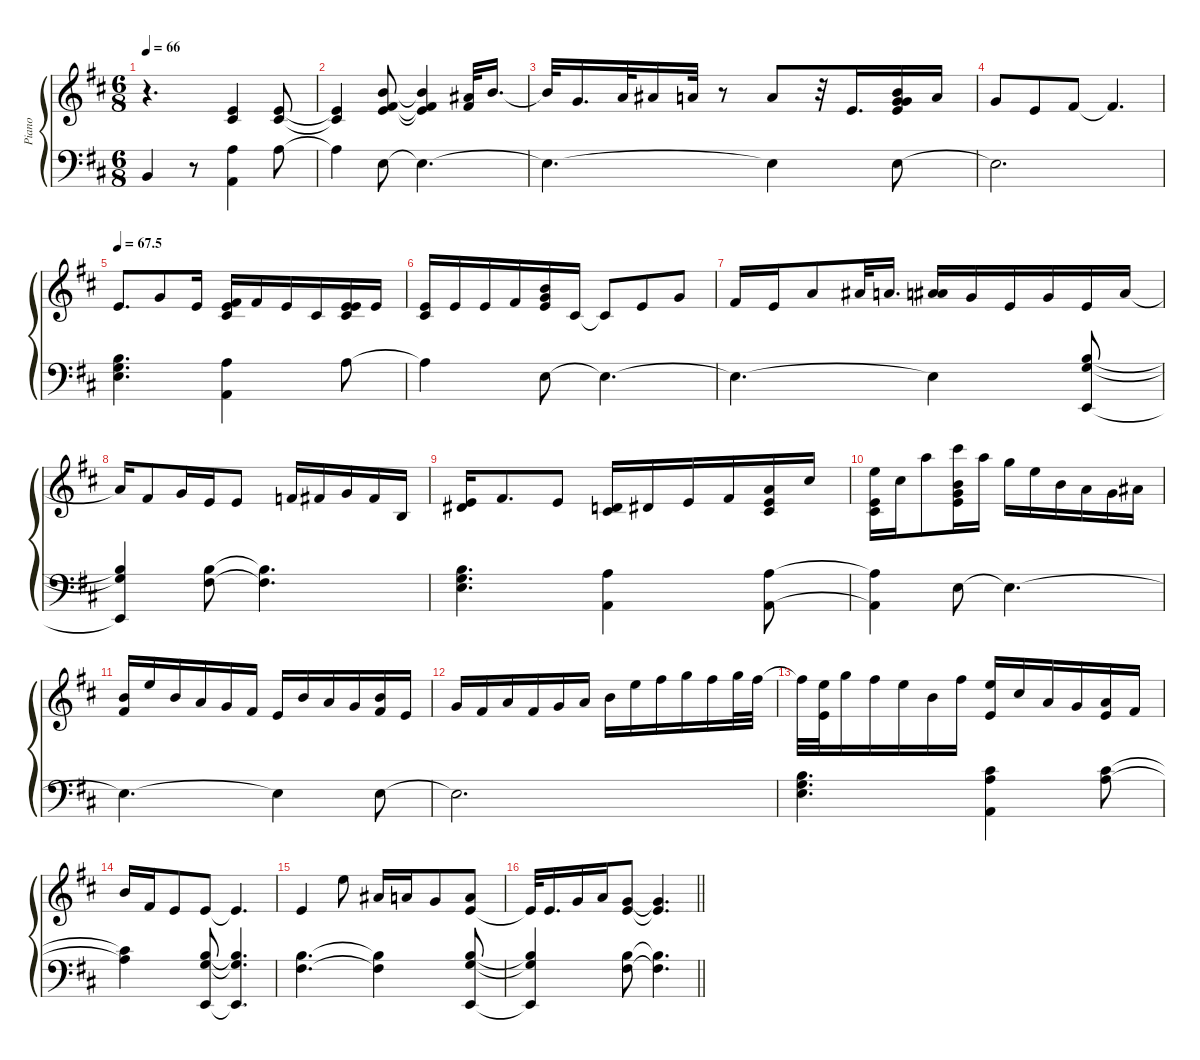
\defaultSystemsLayout 4
\hideDynamics
\bracketExtendMode groupsimilarinstruments
\firstSystemTrackNameMode fullname
\otherSystemsTrackNameOrientation horizontal
\track ("Piano" "el.pno.") {defaultSystemsLayout 8 instrument electricpiano1}
\staff {score}
\tuning (E4 B3 G3 D3 A2 E2)
\ts (6 8)
\tempo 66
\clef g2
\ks bminor
r.4{d dy ff beam Down} (2.2{acc #} 0.1{acc forcenatural}).4{dy f beam Up} (2.2{acc #} 0.1{acc forcenatural}).8{dy mp beam Up} |
(2.2{t acc #} 0.1{t acc forcenatural}).4{beam Up} (12.2{acc forcenatural} 11.3{acc #} 0.1{acc forcenatural}).8{dy f beam Up} (11.3{t acc #} 0.1{t acc forcenatural} 12.2{t acc forcenatural}).4{beam Up} (11.3{acc #} 11.2{acc #}).32{beam Up} 12.2{acc forcenatural}.16{d beam Up} |
12.2{t acc forcenatural}.32{beam Up} 12.3{acc forcenatural}.16{d beam Up} 10.2{acc forcenatural}.32{beam Up} 11.2{acc #}.16{beam Up} 10.2{acc forcenatural}.32{beam Up} r.8{beam Up} 10.2{acc forcenatural}.8{beam Up} r.32{beam Up} 0.1{acc forcenatural}.16{d dy pp beam Up} (8.2{acc forcenatural} 0.1{acc forcenatural} 12.3{acc forcenatural} 21.4{acc forcenatural}).16{dy ff beam Up} 24.5{acc forcenatural}.16{dy f beam Up} |
22.5{acc forcenatural}.8{beam Up} 0.1{acc forcenatural}.8{dy mf beam Up} 21.5{acc #}.8{dy f beam Up} 21.5{t acc #}.4{d beam Up} |
\tempo
67.5 5.2{acc forcenatural}.8{d beam Up} 3.1{acc forcenatural}.8{beam Up} 0.1{acc forcenatural}.16{dy p beam Up} (7.2{acc #} 0.1{acc forcenatural} 6.3{acc #}).16{dy fff beam Up} 7.2{acc #}.16{dy f beam Up} 0.1{acc forcenatural}.16{beam Up} 6.3{acc #}.16{dy mp beam Up} (0.1{acc forcenatural} 5.2{acc forcenatural} 6.3{acc #}).16{dy mf beam Up} 0.1{acc forcenatural}.16{beam Up} |
(6.3{acc #} 0.1{acc forcenatural}).16{beam Up} 0.1{acc forcenatural}.16{beam Up} 0.1{acc forcenatural}.16{beam Up} 7.2{acc #}.16{beam Up} (14.4{acc forcenatural} 12.3{acc forcenatural} 12.2{acc forcenatural}).16{dy ff beam Up} 11.4{acc #}.16{dy mf beam Up} 11.4{t acc #}.8{beam Up} 0.1{acc forcenatural}.8{beam Up} 12.3{acc forcenatural}.8{beam Up} |
16.4{acc #}.16{beam Up} 0.1{acc forcenatural}.16{beam Up} 14.3{acc forcenatural}.8{dy fff beam Up} 15.3{acc #}.32{dy mf beam Up} 14.3{acc forcenatural}.16{d beam Up} (15.3{acc #} 10.2{acc forcenatural}).16{beam Up} 12.3{acc forcenatural}.16{dy f beam Up} 0.1{acc forcenatural}.16{beam Up} 3.1{acc forcenatural}.16{dy fff beam Up} 0.1{acc forcenatural}.16{dy f beam Up} 10.2{acc forcenatural}.16{beam Up} |
10.2{t acc forcenatural}.16{beam Up} 7.2{acc #}.8{beam Up} 8.2{acc forcenatural}.16{beam Up} 5.2{acc forcenatural}.16{beam Up} 5.2{acc forcenatural}.8{dy ff beam Up} 1.1{acc forcenatural}.16{dy fff beam Up} 2.1{acc #}.16{dy f beam Up} 3.1{acc forcenatural}.16{dy ff beam Up} 2.1{acc #}.16{beam Up} 0.2{acc forcenatural}.16{beam Up} |
(4.2{acc #} 0.1{acc forcenatural}).16{dy mf beam Up} 7.2{acc #}.8{d dy f beam Up} 0.1{acc forcenatural}.8{dy fff beam Up} (3.2{acc forcenatural} 6.3{acc #}).16{dy mp beam Up} 4.2{acc #}.16{dy f beam Up} 0.1{acc forcenatural}.16{beam Up} 7.2{acc #}.16{beam Up} (14.3{acc forcenatural} 16.5{acc #} 14.4{acc forcenatural}).16{beam Up} 14.2{acc #}.16{beam Up} |
(16.5{acc #} 14.4{acc forcenatural} 17.2{acc forcenatural}).16{beam Down} 14.2{acc #}.16{beam Down} 17.1{acc forcenatural}.8{beam Down} (26.2{acc #} 27.6{acc forcenatural} 26.5{acc forcenatural} 0.1{acc forcenatural}).16{dy fff beam Down} 26.3{acc forcenatural}.16{dy mf beam Down} 29.4{acc forcenatural}.16{beam Down} 26.4{acc forcenatural}.16{beam Down} 26.5{acc forcenatural}.16{dy f beam Down} 24.5{acc forcenatural}.16{dy ff beam Down} 27.6{acc forcenatural}.16{dy mp beam Down} 20.4{acc #}.16{dy fff beam Down} |
(16.3{acc forcenatural} 16.4{acc #}).16{dy f beam Up} 17.2{acc forcenatural}.16{beam Up} 16.3{acc forcenatural}.16{beam Up} 14.3{acc forcenatural}.16{beam Up} 12.3{acc forcenatural}.16{beam Up} 16.4{acc #}.16{beam Up} 0.1{acc forcenatural}.16{dy p beam Up} 7.1{acc forcenatural}.16{dy fff beam Up} 10.2{acc forcenatural}.16{dy f beam Up} 12.3{acc forcenatural}.16{dy ff beam Up} (11.3{acc #} 21.4{acc forcenatural}).16{dy mf beam Up} 0.1{acc forcenatural}.16{dy f beam Up} |
17.4{acc forcenatural}.16{beam Up} 16.4{acc #}.16{beam Up} 19.4{acc forcenatural}.16{beam Up} 16.4{acc #}.16{beam Up} 8.2{acc forcenatural}.16{beam Up} 10.2{acc forcenatural}.16{beam Up} 7.1{acc forcenatural}.16{dy mf beam Down} 12.1{acc forcenatural}.16{dy f beam Down} 14.1{acc #}.16{dy ff beam Down} 15.1{acc forcenatural}.16{dy fff beam Down} 14.1{acc #}.16{dy ff beam Down} 15.1{acc forcenatural}.32{dy mf beam Down} 14.1{acc #}.32{dy f beam Down} |
14.1{t acc #}.32{beam Down} (12.1{acc forcenatural} 14.4{acc forcenatural}).32{beam Down} 15.1{acc forcenatural}.16{beam Down} 14.1{acc #}.16{beam Down} 12.1{acc forcenatural}.16{beam Down} 12.2{acc forcenatural}.16{beam Down} 14.1{acc #}.16{beam Down} (17.2{acc forcenatural} 0.1{acc forcenatural}).16{beam Up} 14.2{acc #}.16{beam Up} 19.4{acc forcenatural}.16{beam Up} 17.4{acc forcenatural}.16{beam Up} (19.4{acc forcenatural} 0.1{acc forcenatural}).16{dy fff beam Up} 16.4{acc #}.16{dy mf beam Up} |
16.3{acc forcenatural}.16{beam Up} 16.4{acc #}.16{beam Up} 0.1{acc forcenatural}.8{beam Up} 0.1{acc forcenatural}.8{dy f beam Up} 0.1{t acc forcenatural}.4{d beam Up} |
0.1{acc forcenatural}.4{beam Up} 17.2{acc forcenatural}.8{beam Down} 11.2{acc #}.16{beam Up} 10.2{acc forcenatural}.16{beam Up} 8.2{acc forcenatural}.8{beam Up} (10.2{acc forcenatural} 0.1{acc forcenatural}).8{dy fff beam Up} |
\barLineRight lightlight
0.1{t acc forcenatural}.32{dy f beam Up} 0.1{acc forcenatural}.16{d dy mf beam Up} 3.1{acc forcenatural}.16{dy fff beam Up} 5.1{acc forcenatural}.16{dy ff beam Up} (8.2{acc forcenatural} 0.1{acc forcenatural}).8{dy fff beam Up} (8.2{t acc forcenatural} 0.1{t acc forcenatural}).4{d beam Up}
\staff {score}
\tuning (G2 D2 A1 E1 B0)
\clef f4
\ottava regular
\simile none
\ks bminor
4.1{acc forcenatural}.4{dy ff beam Up} r.8{beam Up} (12.3{acc forcenatural} 14.1{acc forcenatural}).4{dy mf beam Down} 14.1{acc forcenatural}.8{dy mp beam Down} |
14.1{t acc forcenatural}.4{beam Down} 9.1{acc forcenatural}.8{dy f beam Down} 9.1{t acc forcenatural}.4{d beam Down} |
9.1{t acc forcenatural}.4{d beam Down} 9.1{t acc forcenatural}.4{beam Down} 19.3{acc forcenatural}.8{dy mp beam Down} |
19.3{t acc forcenatural}.2{d beam Down} |
(19.3{acc forcenatural} 17.2{acc forcenatural} 16.1{acc forcenatural}).4{d dy mf beam Down} (12.3{acc forcenatural} 14.1{acc forcenatural}).4{beam Down} 14.1{acc forcenatural}.8{beam Down} |
14.1{t acc forcenatural}.4{beam Down} 9.1{acc forcenatural}.8{dy mp beam Down} 9.1{t acc forcenatural}.4{d beam Down} |
9.1{t acc forcenatural}.4{d beam Down} 9.1{t acc forcenatural}.4{beam Down} (17.2{acc forcenatural} 16.1{acc forcenatural} 17.5{acc forcenatural}).8{dy mf beam Up} |
(17.2{t acc forcenatural} 16.1{t acc forcenatural} 17.5{t acc forcenatural}).4{beam Up} (16.1{acc forcenatural} 16.2{acc #}).8{dy f beam Down} (16.1{t acc forcenatural} 16.2{t acc #}).4{d beam Down} |
(16.1{acc forcenatural} 19.3{acc forcenatural} 17.2{acc forcenatural}).4{d beam Down} (12.3{acc forcenatural} 14.1{acc forcenatural}).4{dy mf beam Down} (12.3{acc forcenatural} 14.1{acc forcenatural}).8{beam Down} |
(12.3{t acc forcenatural} 14.1{t acc forcenatural}).4{beam Down} 9.1{acc forcenatural}.8{dy mp beam Down} 9.1{t acc forcenatural}.4{d beam Down} |
9.1{t acc forcenatural}.4{d beam Down} 9.1{t acc forcenatural}.4{beam Down} 19.3{acc forcenatural}.8{dy f beam Down} |
19.3{t acc forcenatural}.2{d beam Down} |
(19.3{acc forcenatural} 17.2{acc forcenatural} 16.1{acc forcenatural}).4{d dy mf beam Down} (12.3{acc forcenatural} 19.2{acc forcenatural} 18.1{acc #}).4{beam Down} (19.2{acc forcenatural} 18.1{acc #}).8{beam Down} |
(19.2{t acc forcenatural} 18.1{t acc #}).4{beam Down} (17.2{acc forcenatural} 17.5{acc forcenatural} 16.1{acc forcenatural}).8{beam Up} (16.1{t acc forcenatural} 17.2{t acc forcenatural} 17.5{t acc forcenatural}).4{d beam Up} |
(16.2{acc #} 16.1{acc forcenatural}).4{d dy f beam Down} (16.2{t acc #} 16.1{t acc forcenatural}).4{beam Down} (16.1{acc forcenatural} 17.2{acc forcenatural} 17.5{acc forcenatural}).8{dy mf beam Up} |
\barLineRight lightlight
(16.1{t acc forcenatural} 17.2{t acc forcenatural} 17.5{t acc forcenatural}).4{beam Up} (16.2{acc #} 16.1{acc forcenatural}).8{dy f beam Down} (16.2{t acc #} 16.1{t acc forcenatural}).4{d beam Down}
